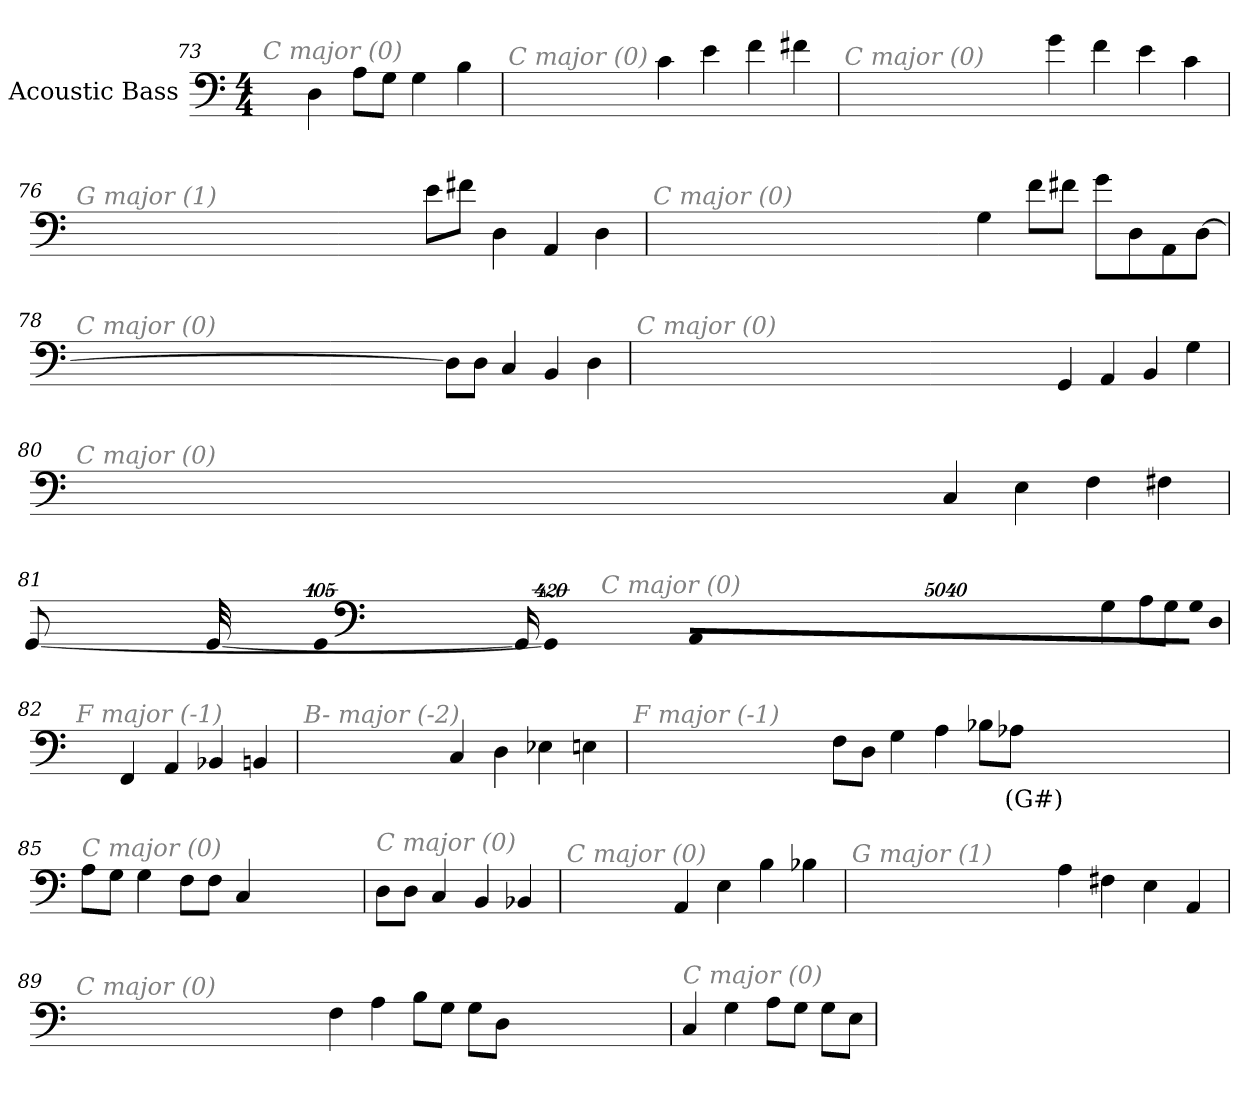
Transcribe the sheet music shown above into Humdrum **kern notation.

**kern	**text
*part1	*part1
*staff1	*staff1
*I"Acoustic Bass	*
*clefF4	*
*ITrd7c12	*
*k[]	*
*C:	*
*M4/4	*
=73	=73
!LO:TX:i:color=#808080:t=C major (0)	!
4DD	.
8AAL	.
8GGJ	.
4GG	.
4BB	.
=74	=74
!LO:TX:i:color=#808080:t=C major (0)	!
4C	.
4E	.
4F	.
4F#X	.
=75	=75
!LO:TX:i:color=#808080:t=C major (0)	!
4G	.
4F	.
4E	.
4C	.
=76	=76
!LO:TX:i:color=#808080:t=G major (1)	!
8EL	.
8F#XJ	.
4DD	.
4AAA	.
4DD	.
=77	=77
!LO:TX:i:color=#808080:t=C major (0)	!
4GG	.
8FL	.
8F#XJ	.
8GL	.
8DD	.
8AAA	.
[8DDJ	.
=78	=78
!LO:TX:i:color=#808080:t=C major (0)	!
8DDL]	.
8DDJ	.
4CC	.
4BBB	.
4DD	.
=79	=79
!LO:TX:i:color=#808080:t=C major (0)	!
4GGG	.
4AAA	.
4BBB	.
4GG	.
=80	=80
!LO:TX:i:color=#808080:t=C major (0)	!
4CC	.
4EE	.
4FF	.
4FF#X	.
=81	=81
!LO:TX:i:color=#808080:t=C major (0)	!
4GG	.
8AAL	.
8GGJ	.
!LO:N:vis=8	!
40320%3347GGL	.
!LO:N:vis=8	!
40320%3347DD	.
!LO:N:vis=8	!
40320%3347AAAJ	.
!LO:N:vis=1024	!
[13440%13GGG	.
8GGG_	.
16GGG_	.
32GGG_	.
!LO:N:vis=1024%31	!
13440%407GGG]	.
=82	=82
!LO:TX:i:color=#808080:t=F major (-1)	!
4FFF	.
4AAA	.
4BBB-X	.
4BBBn	.
=83	=83
!LO:TX:i:color=#808080:t=B- major (-2)	!
4CC	.
4DD	.
4EE-X	.
4EEn	.
=84	=84
!LO:TX:i:color=#808080:t=F major (-1)	!
8FFL	.
8DDJ	.
4GG	.
4AA	.
8BB-XL	.
8AA-XiJ	(G#)
=85	=85
!LO:TX:i:color=#808080:t=C major (0)	!
8AAL	.
8GGJ	.
4GG	.
8FFL	.
8FFJ	.
4CC	.
=86	=86
!LO:TX:i:color=#808080:t=C major (0)	!
8DDL	.
8DDJ	.
4CC	.
4BBB	.
4BBB-X	.
=87	=87
!LO:TX:i:color=#808080:t=C major (0)	!
4AAA	.
4EE	.
4BB	.
4BB-X	.
=88	=88
!LO:TX:i:color=#808080:t=G major (1)	!
4AA	.
4FF#X	.
4EE	.
4AAA	.
=89	=89
!LO:TX:i:color=#808080:t=C major (0)	!
4FF	.
4AA	.
8BBL	.
8GGJ	.
8GGL	.
8DDJ	.
=90	=90
!LO:TX:i:color=#808080:t=C major (0)	!
4CC	.
4GG	.
8AAL	.
8GGJ	.
8GGL	.
8EEJ	.
=	=
*-	*-
